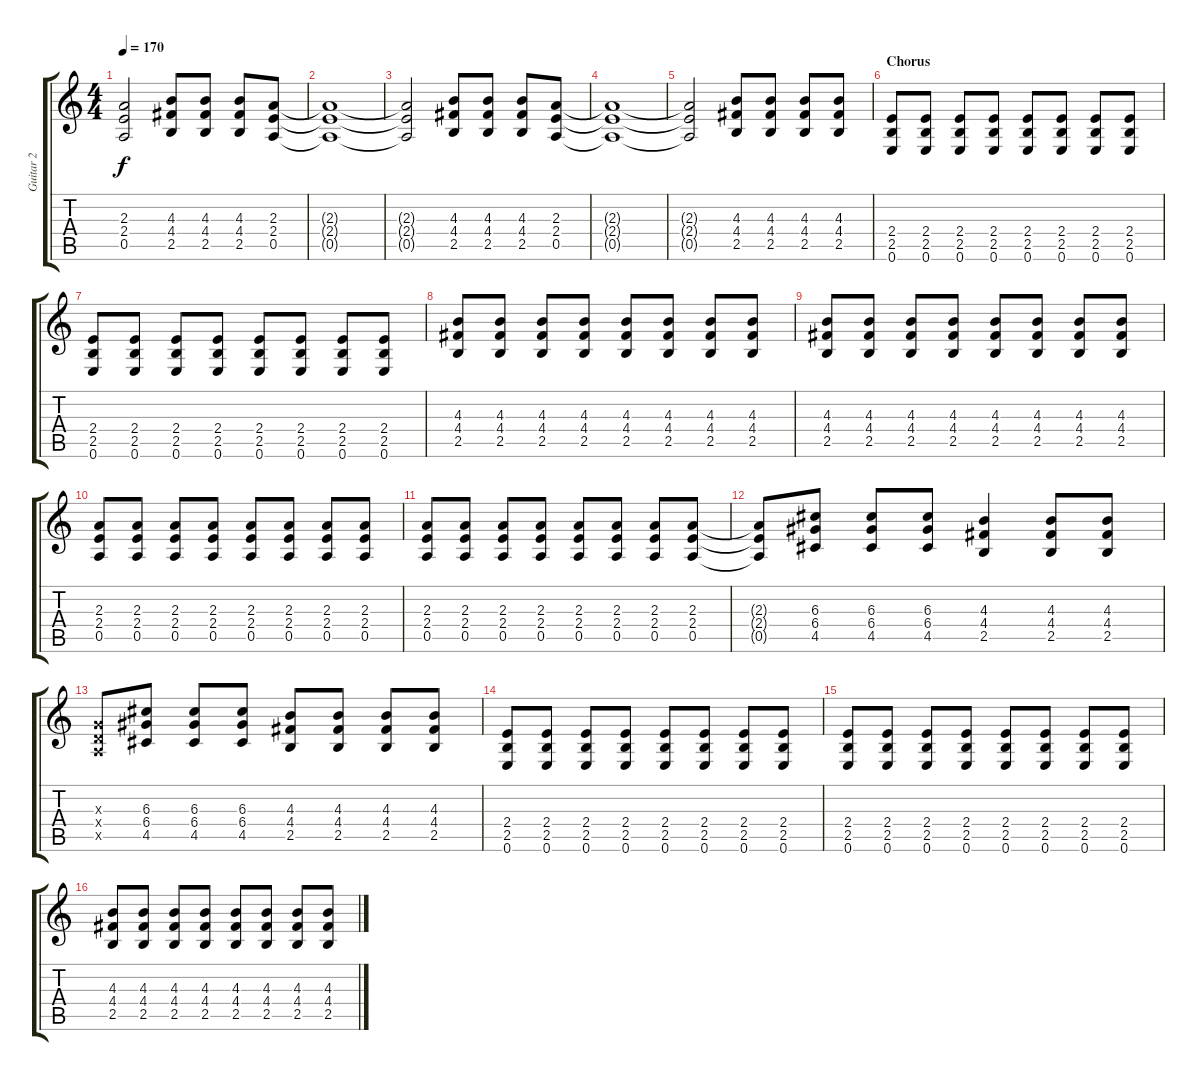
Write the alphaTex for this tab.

\track ("Guitar 2" "Guitar 2") {instrument electricguitarclean}
\staff {score tabs}
\tuning (E4 B3 G3 D3 A2 E2) {hide}
\ts (4 4)
\tempo 170
\clef g2
\ks c
(2.3{t} 2.4{t} 0.5{t}).2{dy f} (4.3 4.4 2.5).8 (4.3 4.4 2.5).8 (4.3 4.4 2.5).8 (2.3 2.4 0.5).8 |
(2.3{t} 2.4{t} 0.5{t}).1 |
(2.3{t} 2.4{t} 0.5{t}).2 (4.3 4.4 2.5).8 (4.3 4.4 2.5).8 (4.3 4.4 2.5).8 (2.3 2.4 0.5).8 |
(2.3{t} 2.4{t} 0.5{t}).1 |
(2.3{t} 2.4{t} 0.5{t}).2 (4.3 4.4 2.5).8 (4.3 4.4 2.5).8 (4.3 4.4 2.5).8 (4.3 4.4 2.5).8 |
\section ("" "Chorus")
(2.4 2.5 0.6).8 (2.4 2.5 0.6).8 (2.4 2.5 0.6).8 (2.4 2.5 0.6).8 (2.4 2.5 0.6).8 (2.4 2.5 0.6).8 (2.4 2.5 0.6).8 (2.4 2.5 0.6).8 |
(2.4 2.5 0.6).8 (2.4 2.5 0.6).8 (2.4 2.5 0.6).8 (2.4 2.5 0.6).8 (2.4 2.5 0.6).8 (2.4 2.5 0.6).8 (2.4 2.5 0.6).8 (2.4 2.5 0.6).8 |
(4.3 4.4 2.5).8 (4.3 4.4 2.5).8 (4.3 4.4 2.5).8 (4.3 4.4 2.5).8 (4.3 4.4 2.5).8 (4.3 4.4 2.5).8 (4.3 4.4 2.5).8 (4.3 4.4 2.5).8 |
(4.3 4.4 2.5).8 (4.3 4.4 2.5).8 (4.3 4.4 2.5).8 (4.3 4.4 2.5).8 (4.3 4.4 2.5).8 (4.3 4.4 2.5).8 (4.3 4.4 2.5).8 (4.3 4.4 2.5).8 |
(2.3 2.4 0.5).8 (2.3 2.4 0.5).8 (2.3 2.4 0.5).8 (2.3 2.4 0.5).8 (2.3 2.4 0.5).8 (2.3 2.4 0.5).8 (2.3 2.4 0.5).8 (2.3 2.4 0.5).8 |
(2.3 2.4 0.5).8 (2.3 2.4 0.5).8 (2.3 2.4 0.5).8 (2.3 2.4 0.5).8 (2.3 2.4 0.5).8 (2.3 2.4 0.5).8 (2.3 2.4 0.5).8 (2.3 2.4 0.5).8 |
(2.3{t} 2.4{t} 0.5{t}).8 (6.3 6.4 4.5).8 (6.3 6.4 4.5).8 (6.3 6.4 4.5).8 (4.3 4.4 2.5).4 (4.3 4.4 2.5).8 (4.3 4.4 2.5).8 |
(0.3{x} 0.4{x} 0.5{x}).8 (6.3 6.4 4.5).8 (6.3 6.4 4.5).8 (6.3 6.4 4.5).8 (4.3 4.4 2.5).8 (4.3 4.4 2.5).8 (4.3 4.4 2.5).8 (4.3 4.4 2.5).8 |
(2.4 2.5 0.6).8 (2.4 2.5 0.6).8 (2.4 2.5 0.6).8 (2.4 2.5 0.6).8 (2.4 2.5 0.6).8 (2.4 2.5 0.6).8 (2.4 2.5 0.6).8 (2.4 2.5 0.6).8 |
(2.4 2.5 0.6).8 (2.4 2.5 0.6).8 (2.4 2.5 0.6).8 (2.4 2.5 0.6).8 (2.4 2.5 0.6).8 (2.4 2.5 0.6).8 (2.4 2.5 0.6).8 (2.4 2.5 0.6).8 |
(4.3 4.4 2.5).8 (4.3 4.4 2.5).8 (4.3 4.4 2.5).8 (4.3 4.4 2.5).8 (4.3 4.4 2.5).8 (4.3 4.4 2.5).8 (4.3 4.4 2.5).8 (4.3 4.4 2.5).8
